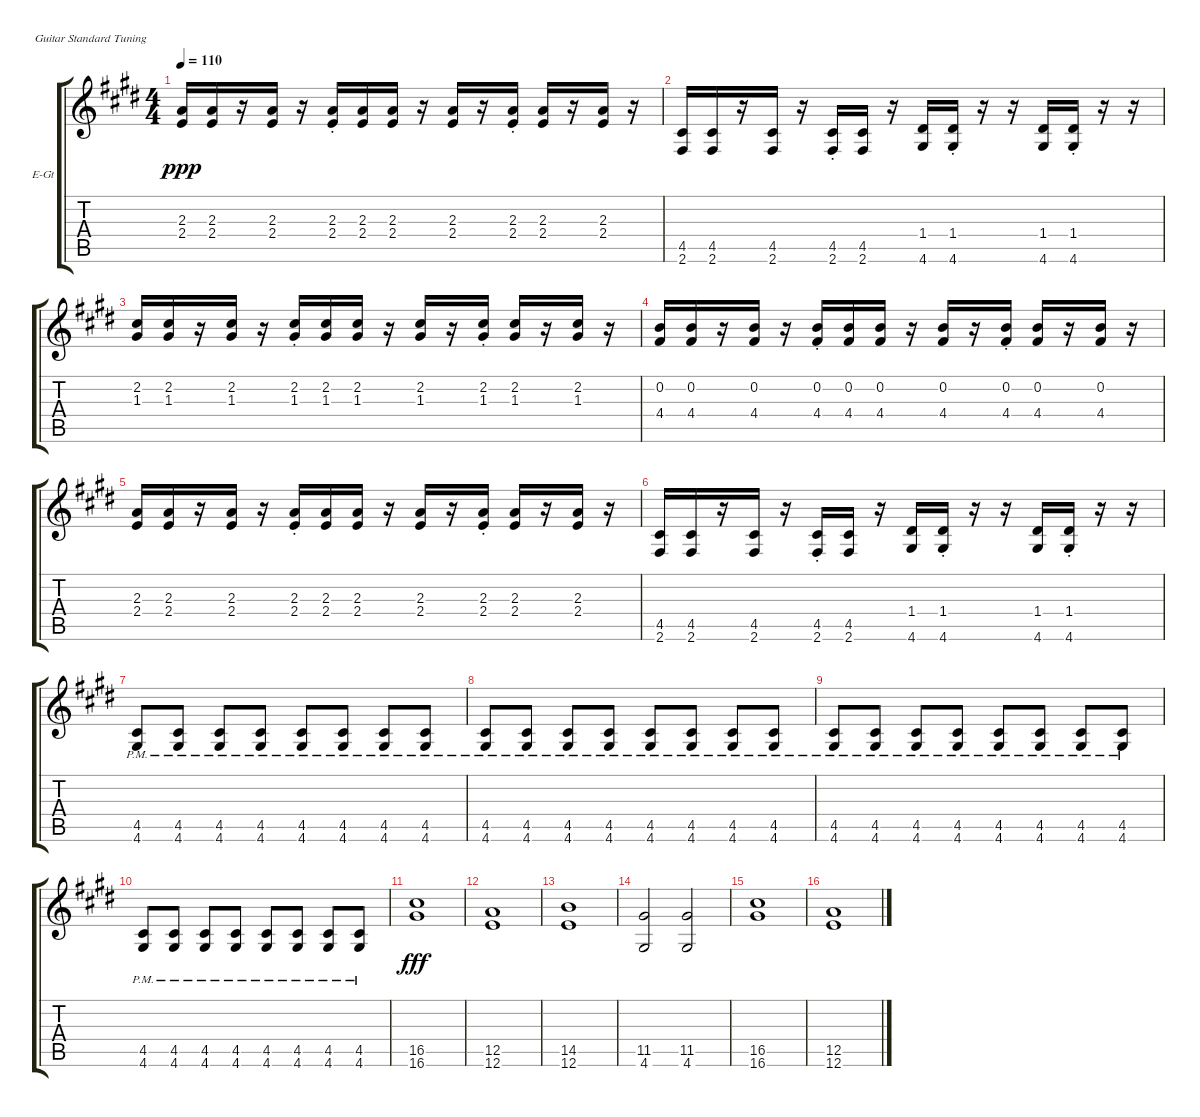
\defaultSystemsLayout 4
\bracketExtendMode groupsimilarinstruments
\firstSystemTrackNameOrientation horizontal
\otherSystemsTrackNameOrientation horizontal
\track ("Rhythm Guitar" "E-Gt") {instrument distortionguitar}
\staff {score tabs}
\tuning (E4 B3 G3 D3 A2 E2)
\ts (4 4)
\tempo 110
\clef g2
\ks c#minor
(2.3 2.4).16{dy ppp} (2.3 2.4).16 r.16 (2.3 2.4).16 r.16 (2.3{st} 2.4{st}).16 (2.3 2.4).16 (2.3 2.4).16 r.16 (2.3 2.4).16 r.16 (2.3{st} 2.4{st}).16 (2.3 2.4).16 r.16 (2.3 2.4).16 r.16 |
(2.6 4.5).16 (4.5 2.6).16 r.16 (4.5 2.6).16 r.16 (4.5{st} 2.6{st}).16 (2.6 4.5).16 r.16 (1.4 4.6).16 (4.6{st} 1.4{st}).16 r.16 r.16 (1.4 4.6).16 (1.4{st} 4.6{st}).16 r.16 r.16 |
(1.3 2.2).16 (1.3 2.2).16 r.16 (1.3 2.2).16 r.16 (2.2{st} 1.3{st}).16 (2.2 1.3).16 (2.2 1.3).16 r.16 (2.2 1.3).16 r.16 (2.2{st} 1.3{st}).16 (2.2 1.3).16 r.16 (2.2 1.3).16 r.16 |
(0.2 4.4).16 (0.2 4.4).16 r.16 (0.2 4.4).16 r.16 (0.2{st} 4.4{st}).16 (0.2 4.4).16 (0.2 4.4).16 r.16 (0.2 4.4).16 r.16 (0.2{st} 4.4{st}).16 (0.2 4.4).16 r.16 (0.2 4.4).16 r.16 |
(2.3 2.4).16 (2.3 2.4).16 r.16 (2.3 2.4).16 r.16 (2.3{st} 2.4{st}).16 (2.3 2.4).16 (2.3 2.4).16 r.16 (2.3 2.4).16 r.16 (2.3{st} 2.4{st}).16 (2.3 2.4).16 r.16 (2.3 2.4).16 r.16 |
(2.6 4.5).16 (4.5 2.6).16 r.16 (4.5 2.6).16 r.16 (4.5{st} 2.6{st}).16 (2.6 4.5).16 r.16 (1.4 4.6).16 (4.6{st} 1.4{st}).16 r.16 r.16 (1.4 4.6).16 (1.4{st} 4.6{st}).16 r.16 r.16 |
(4.5{pm} 4.6{pm}).8 (4.6{pm} 4.5{pm}).8 (4.6{pm} 4.5{pm}).8 (4.6{pm} 4.5{pm}).8 (4.6{pm} 4.5{pm}).8 (4.6{pm} 4.5{pm}).8 (4.6{pm} 4.5{pm}).8 (4.6{pm} 4.5{pm}).8 |
(4.5{pm} 4.6{pm}).8 (4.6{pm} 4.5{pm}).8 (4.6{pm} 4.5{pm}).8 (4.6{pm} 4.5{pm}).8 (4.6{pm} 4.5{pm}).8 (4.6{pm} 4.5{pm}).8 (4.6{pm} 4.5{pm}).8 (4.6{pm} 4.5{pm}).8 |
(4.5{pm} 4.6{pm}).8 (4.6{pm} 4.5{pm}).8 (4.6{pm} 4.5{pm}).8 (4.6{pm} 4.5{pm}).8 (4.6{pm} 4.5{pm}).8 (4.6{pm} 4.5{pm}).8 (4.6{pm} 4.5{pm}).8 (4.6{pm} 4.5{pm}).8 |
(4.5{pm} 4.6{pm}).8 (4.6{pm} 4.5{pm}).8 (4.6{pm} 4.5{pm}).8 (4.6{pm} 4.5{pm}).8 (4.6{pm} 4.5{pm}).8 (4.6{pm} 4.5{pm}).8 (4.6{pm} 4.5{pm}).8 (4.6{pm} 4.5{pm}).8 |
(16.5 16.6).1{dy fff} |
(12.5 12.6).1 |
(14.5 12.6).1 |
(11.5 4.6).2 (11.5 4.6).2 |
(16.5 16.6).1 |
(12.5 12.6).1
